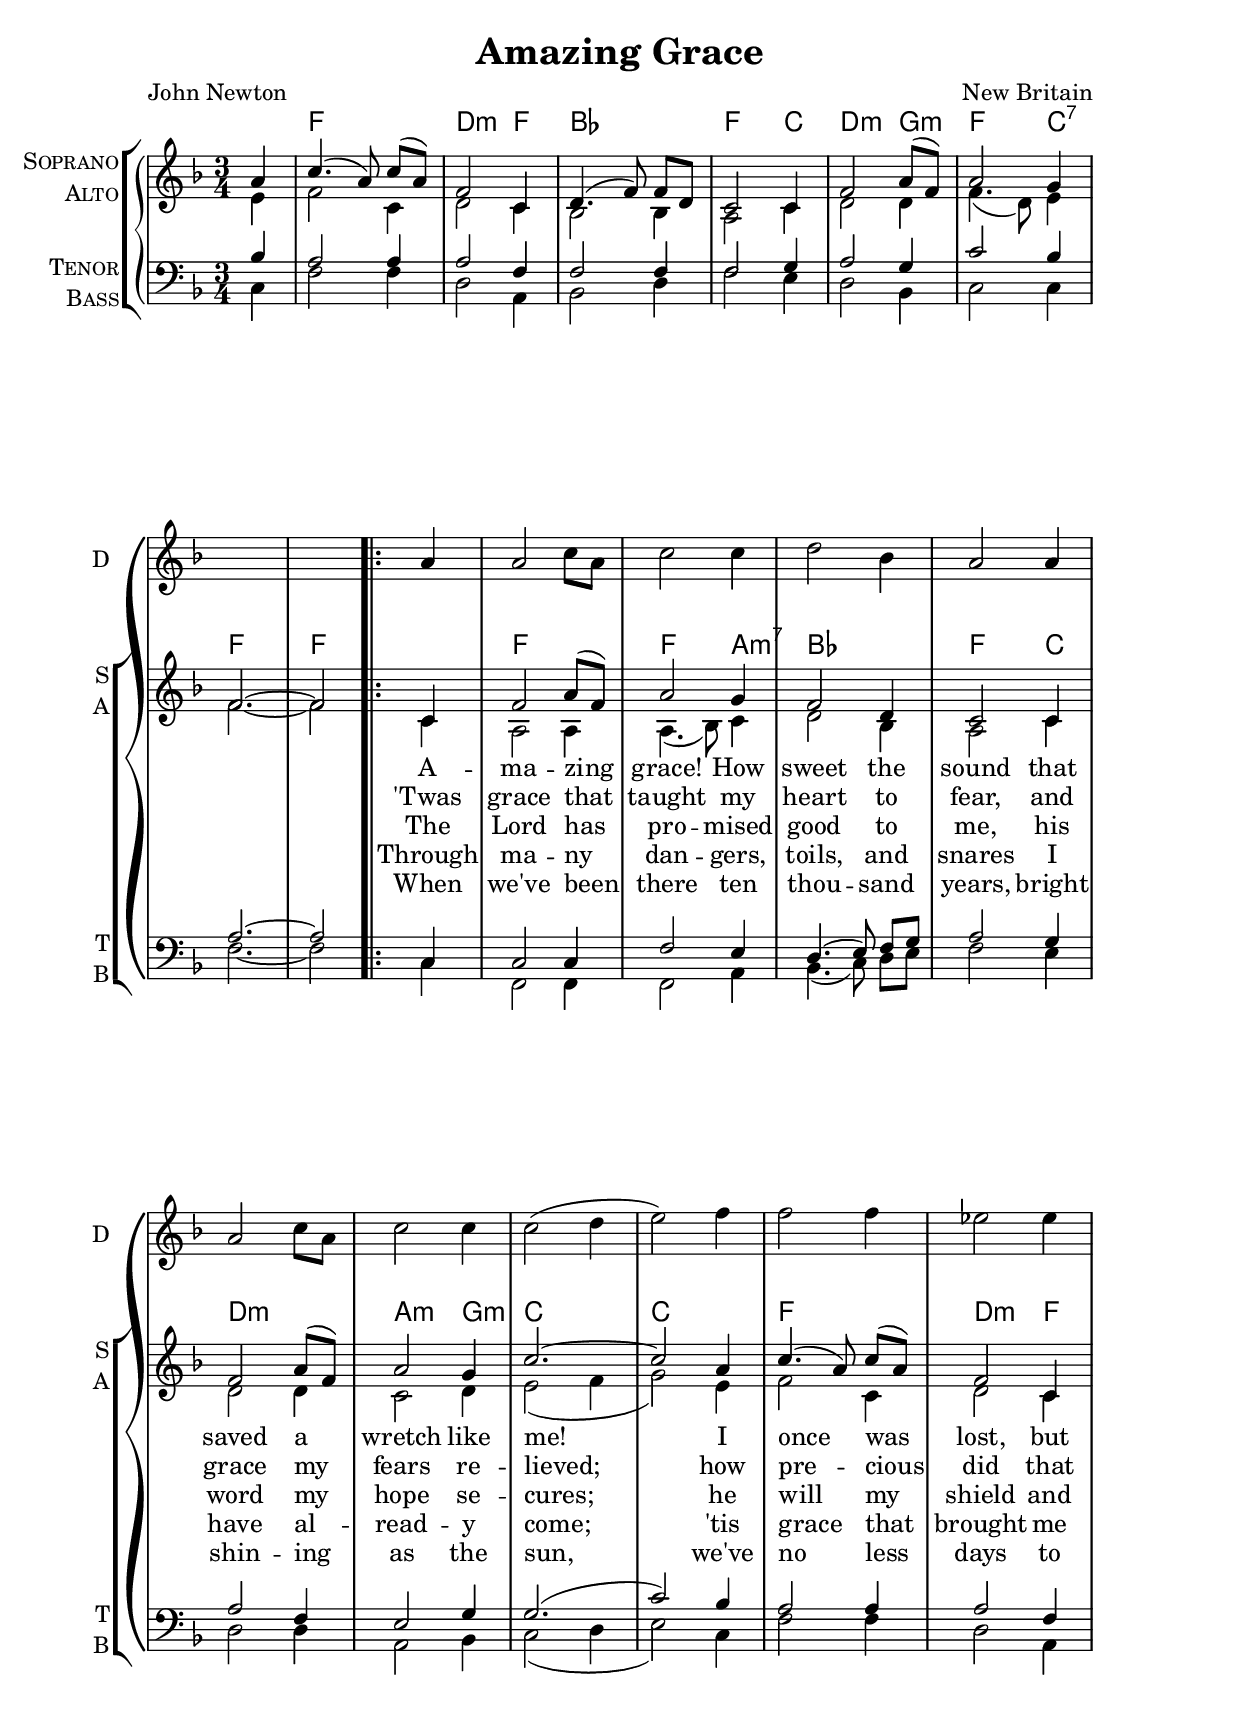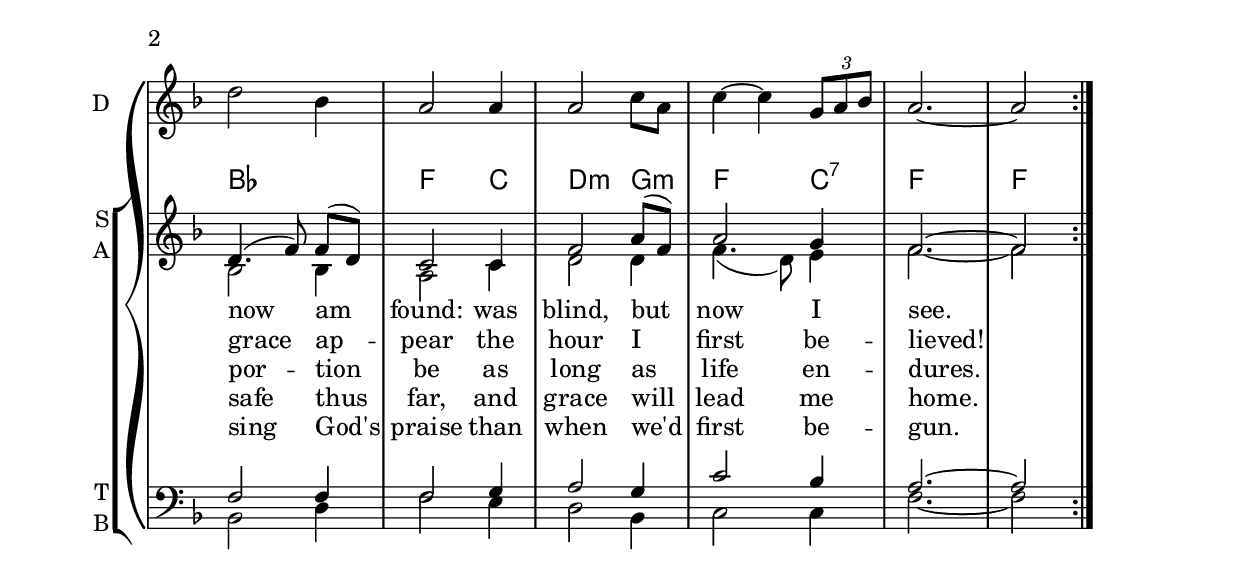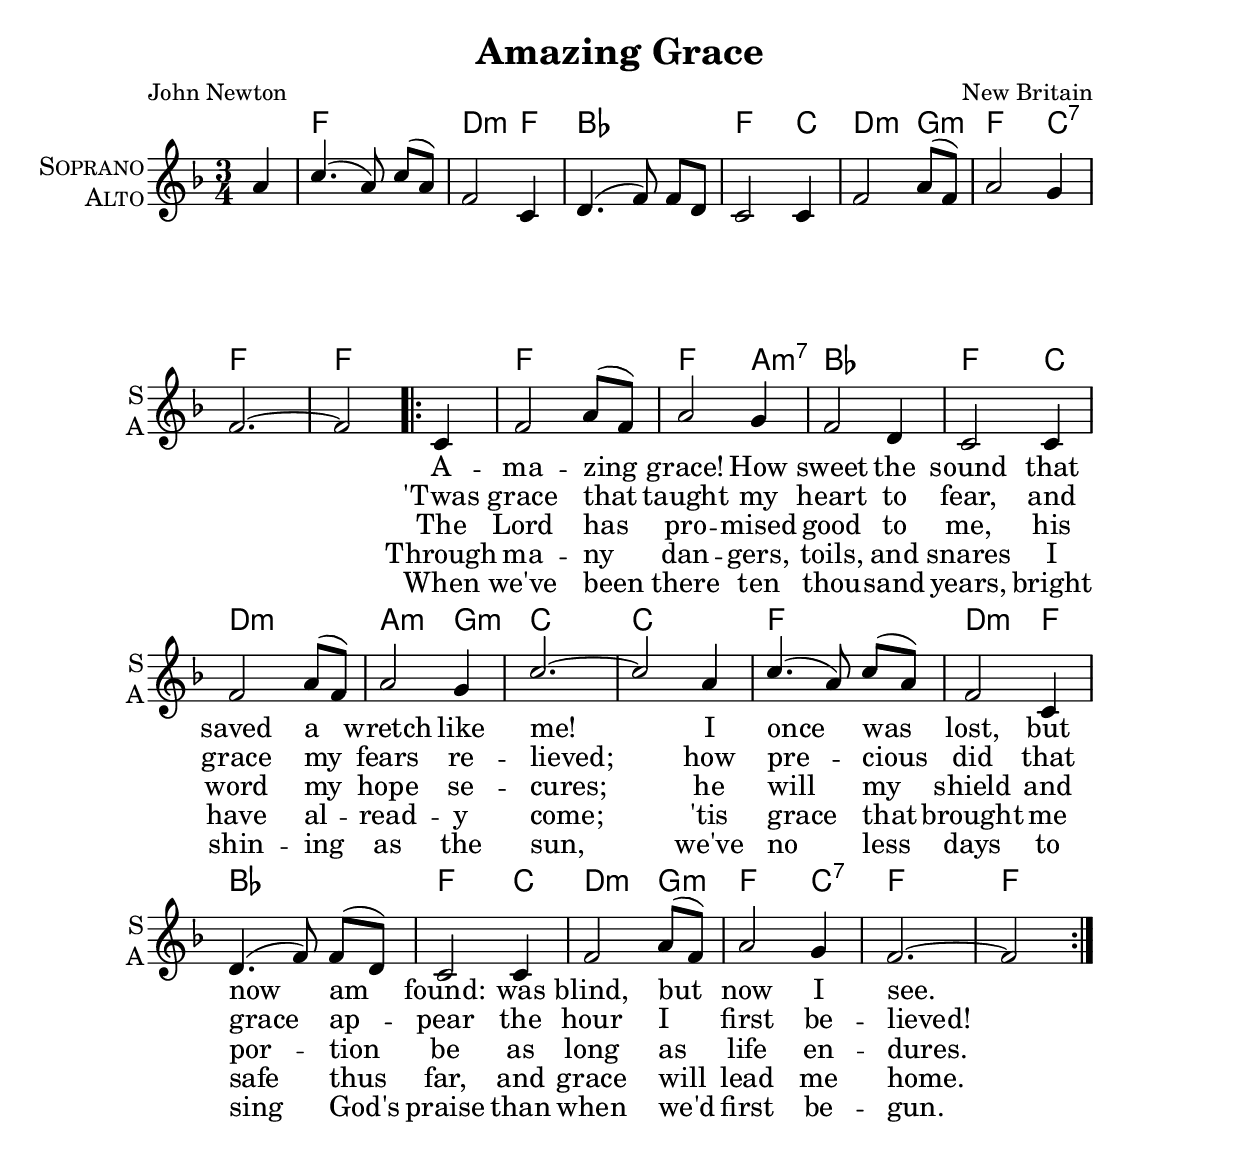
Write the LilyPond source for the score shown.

\version "2.20.0"
\include "english.ly"

\paper {
  line-width = 160\mm
  indent = 0\mm
}

\header {
  texidoc = "Melody and lyrics."
  title = "Amazing Grace"
  composer = "New Britain"
  poet = "John Newton"
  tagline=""
}

OrigKey = g
TransposeToKey = f
OrigTempo = 100
Key = \key \OrigKey \major
Time = {
  \time 3/4
  \tempo 4 = \OrigTempo
  % beam only 2 eights together: \set Timing .beatExceptions, baseMoment, beatStructure
  \set Timing.beamExceptions = #'()
  \set Timing.baseMoment = #(ly:make-moment 1/4)
  \set Timing.beatStructure = 1,1,1
}

% Comment out the next line if you want to see the metronome markings
HideMetronome = ##t

% some functions to allow you to play with the tempo
NewTempo = \OrigTempo
slower =
#(define-music-function (parser location) ()
   #{
        #(set! NewTempo (round (/(* NewTempo 95) 100)))
        #(display (format "slower: \\tempo 4 = ~a\n" NewTempo))
        \tempo 4 = #NewTempo
   #}
)
hold =
#(define-music-function (parser location) ()
   #{
        #(set! NewTempo (round (/(* NewTempo 50) 100)))
        #(display (format "hold: \\tempo 4 = ~a\n" NewTempo))
        \tempo 4 = #NewTempo
   #}
)
atempo =
#(define-music-function (parser location) ()
   #{
        #(set! NewTempo OrigTempo)
        #(display (format  "atempo: \\tempo 4 = ~a\n" NewTempo))
        \tempo 4 = #OrigTempo
   #}
)


DescantMusic = \relative c' {
  % skip intro
  \partial 4 s4 \repeat unfold 7 s2. s2
  % skip first 4 verses in the midi version
  \tag #'(play alto tenor bass) {
    s4 \repeat unfold 15 s2. s2
    s4 \repeat unfold 15 s2. s2
    s4 \repeat unfold 15 s2. s2
    s4 \repeat unfold 15 s2. s2
  }
  % 5th verse has descant
  b'4 | b2 d8 b | d2 d4 | e2 c4 | b2 b4 | b2 d8 b | d2 d4 | d2( e4 | fs2)
  g4 | g2 g4 | f2 f4 | e2 c4 | b2 b4 | b2 d8 b | \slower d4 ~ \slower 4 \slower \tuplet 3/2 { a8 b c } | \slower b2. ~ 2
}
SopranoMusic = \relative c' {
  % intro
  \partial 4 b'4 | d4.( b8) d( b) | g2 d4
  e4.( g8) g e | d2 d4 | g2 b8( g) | b2 a4 g2. ~ g2

  \bar ".|:"
  \repeat volta 5 {
    d4 | g2 b8( g) | b2 a4 | g2 e4 | d2 d4
    g2 b8( g) | b2 a4 | d2. ~ d2 b4 | d4.( b8) d( b) | g2 d4
    e4.( g8) g( e) | d2 d4 | g2 b8( g) | b2 a4 g2. ~ g2
  \bar ":|."
  }
}

AltoMusic = \relative c' {
  \partial 4 fs4 | g2 d4 | e2 d4
  c2 c4 | b2 d4 | e2 e4 | g4.( e8) fs4 | g2. ~ g2
  \repeat volta 5 {
    d4 | b2 b4 | b4.( c8) d4 | e2 c4 | b2 d4
    e2 e4 | d2 e4 | fs2( g4 | a2) fs4 | g2 d4 | e2 d4
    c2 c4 | b2 d4 | e2 e4 | g4.( e8) fs4 | g2. ~ g2
  }
}

TenorMusic = \relative c {
  \partial 4 c'4 | b2 b4 | b2 g4
  g2 g4 | g2 a4 | b2 a4 | d2 c4 | b2. ~ b2
  \repeat volta 5 {
    d,4 | d2 d4 | g2 fs4 | e4.( fs8) g a | b2 a4
    b2 g4 | fs2 a4 | a2.( d2) c4 | b2 b4 | b2 g4
    g2 g4 | g2 a4 | b2 a4 | d2 c4 | b2. ~ b2
  }
}

BassMusic = \relative c {
  \partial 4 d4 | g2 g4 | e2 b4
  c2 e4 | g2 fs4 | e2 c4 | d2 d4 | g2. ~ g2
  \repeat volta 5 {
    d4 | g,2 g4 | g2 b4 | c4.( d8) e fs | g2 fs4
    e2 e4 | b2 c4| d2( e4 | fs2) d4 | g2 g4 | e2 b4
    c2 e4 | g2 fs4 | e2 c4 | d2 d4 | g2. ~ g2
  }
}

Chords = \chordmode {
   \set noChordSymbol=""
   s4 g2. e2:m g4
   c2. g2 d4 e2:m a4:m g2 d4:7 g2. g2
   \repeat volta 5 {
     s4 g2.\p g2 b4:m7 c2. g2 d4
     e2.:m b2:m a4:m d2. d2. g2. e2:m g4
     c2. g2 d4 e2:m a4:m g2 d4:7 g2. g2
   }
}

VerseOne = \lyricmode
{
  \repeat unfold 15 " " 
  A -- ma -- zing grace! How sweet the sound that
  saved a wretch like me!  I once was lost, but
  now am found: was blind, but now I see.
}
VerseTwo = \lyricmode
{
  \repeat unfold 15 " " 
  'Twas grace that taught my heart to fear,
  and grace my fears re -- lieved;
  how pre -- cious did that grace ap -- pear
  the hour I first be -- lieved!
}
VerseThree = \lyricmode
{
  \repeat unfold 15 " " 
   The Lord has pro -- mised good to me,
  his word my hope se -- cures;
  he will my shield and por -- tion be
  as long as life en -- dures.
}
VerseFour = \lyricmode
{
  \repeat unfold 15 " " 
   Through ma -- ny dan -- gers, toils, and snares
  I have al -- read -- y come;
  'tis grace that brought me safe thus far,
  and grace will lead me home.
}
VerseFive = \lyricmode
{
  \repeat unfold 15 " " 
  When we've been there ten thou -- sand years,
  bright shin -- ing as the sun,
  we've no less days to sing God's praise
  than when we'd first be -- gun.
}

%{
   Lilypond code to create pdf and midi files, and also parts files (xxx-Alto.midi, xxx-Tenor.midi, xxx-Bass.midi) .
   Also creates a Lead sheet if guitar chords are included, and an Accomp pdf if organ music is provided.
   To use this file:
   Create variables as shown below.  Put tempo changes in the sop line only - it will be applied to all parts files.
   Then include at the bottom of the file:
   


OrigTempo = 120
OrigKey = d
TransposeToKey = d    % you can transpose the entire thing by changing this
Key = \key \OrigKey \major
Time = {
  \numericTimeSignature
  \time 4/4
  \tempo 4 = \OrigTempo
}

Chords <- optional chords (if defined, will produce a Lead sheet with just melody, lyrics, and chords)
SopranoMusic
DescantMusic   <- optional descant line
AltoMusic
TenorMusic
BassMusic
OrganRH <- optional separate accompaniment RH
OrganLH <- optional separate accompaniment LH
OrganDynamics -> optional dynamics for accomp




 YMMV - This is still a work in progress
   TODO:
   - alto line doesn't play notes that are in the sop line at the right volume
   - I tweak this file sometimes to get or hide metronome marks, bar numbers, etc - should pass in a variable somehow
   - tweaks also required to adjust spacing for the specific piece...
   - dynamics?
   - have to edit this file to turn articulate on/off
%}

\include "articulate.ly"

SopranoMidiInstrument = "acoustic grand"
AltoMidiInstrument = "acoustic grand"
TenorMidiInstrument = "acoustic grand"
BassMidiInstrument = "acoustic grand"
SopranoInstrumentName = "Soprano"
SopranoShortInstrumentName = "S"

% kludgey way to exclude some stuff if the calling music doesn't include it
include-verse =
#(define-scheme-function (verse) (string?)
    (define sym (string->symbol verse))
      (if (null? (ly:parser-lookup sym))
          #f #t)
)

#(define (define-missing-variable! id)
  "Check if the identifier listed in the argument is
   known to the parser.  If not, define it and set
   its value to #f"
        (define sym (string->symbol id))
        (if (null? (ly:parser-lookup sym))
            (ly:parser-define! sym #f)
        )
)

#(define-missing-variable! "HideMetronome")

music = {
  \transpose \OrigKey \TransposeToKey
  \new GrandStaff <<
    #(if (include-verse "DescantMusic") #{
    % descant in the parts midi only
    % if you don't want to print the descant, remove print from the set of tags on the next line
    \tag #'(print play alto tenor bass) \new Staff 
      \with { 
%        midiInstrument = "flute" 
        instrumentName = \markup \smallCaps "Descant"
        shortInstrumentName = \markup \smallCaps "D"
      }
%    \articulate 
    <<  
      \Key
      \Time
      {
        \tag #'(accomp alto tenor bass) \set Staff.midiMaximumVolume = #0.4 % quieter melody in the parts files - keep the descant in to get any tempo changes in the (usually) last verse
        \DescantMusic % include enough skips to put it where you want it (i.e. last verse)
      }
    >>
    #})
    #(if (include-verse "Chords") #{
      \new ChordNames {
        \tag #'(print play lead) \Chords
      }
    #})

    \new ChoirStaff <<
    \tag #'(print play lead soprano alto tenor bass) \new Staff 
    \with { 
      \remove "Dynamic_engraver" 
      midiInstrument = "acoustic grand" 
      instrumentName = \markup { \right-column { \smallCaps "Soprano" \line { \smallCaps "Alto" } } }
      shortInstrumentName = \markup { \right-column { \smallCaps "S" \line { \smallCaps "A" } } }
    }
    <<
      \override Staff.TimeSignature #'style = #'()
       #(if HideMetronome #{ \omit Score.MetronomeMark #} )
      \new Voice = "sopranos" 
      \with { 
%        \remove "Dynamic_engraver" 
      } {
        % this makes the alto part quiet if it's the same note as the sop - can't figure out how to avoid this
        \tag #'(alto tenor bass) \set Voice.midiMaximumVolume = #0.6 % quieter melody in the parts files
        \tag #'(play) \set Voice.midiMaximumVolume = #1.5 % louder melody in the complete version
        \voiceOne
        << 
          \Key
          \Time
          {
            % all parts include the sop line so that timing can be put there and applied to all parts
            \tag #'(print play lead soprano alto tenor bass) \SopranoMusic
          }
        >>
      }
    #(if (include-verse "AltoMusic") #{
      \new Voice = "altos" \with { \remove "Dynamic_engraver" } {
        \tag #'(alto) \set Voice.midiMaximumVolume = #1.2  % louder when generating the alto part
        \voiceTwo
        << 
          \Key
          \Time
          {
            \tag #'(print play alto) \AltoMusic
          }
        >>
      }
    #})
    >>
    \new Lyrics = "lyricsOne"
    \new Lyrics = "lyricsTwo"
    \new Lyrics = "lyricsThree"
    \new Lyrics = "lyricsFour"
    \new Lyrics = "lyricsFive"
    \new Lyrics = "lyricsSix"
    \tag #'(print play tenor bass) \new Staff = "men" 
      \with {
        midiInstrument = "acoustic grand" 
        instrumentName = \markup { \right-column { \smallCaps "Tenor" \line { \smallCaps "Bass" } } }
        shortInstrumentName = \markup { \right-column { \smallCaps "T" \line { \smallCaps "B" } } }
      }
    <<
      \override Staff.TimeSignature #'style = #'()
      \tag #'(tenor bass) \set Staff.midiMaximumVolume = #1.2  % louder when generating the men's parts
      \clef bass
    #(if (include-verse "TenorMusic") #{
      \new Voice = "tenors" \with { \remove "Dynamic_engraver" } {
        \voiceOne
        << 
          \Key 
          \Time
          {
            \tag #'(print play tenor) \TenorMusic
          }
         >>
      }
    #})
      \new Voice = "basses" \with { \remove "Dynamic_engraver" } {
        \voiceTwo
        << 
          \Key
          \Time
          {
            \tag #'(print play bass) \BassMusic
          }
        >>
      }
    >>
    \tag #'(print lead) \context Lyrics = "lyricsOne" \lyricsto "sopranos" \VerseOne
     #(if (include-verse "VerseTwo") #{ \tag #'(print lead) \context Lyrics = "lyricsTwo" \lyricsto "sopranos" \VerseTwo#})
     #(if (include-verse "VerseThree") #{\tag #'(print lead) \context Lyrics = "lyricsThree" \lyricsto "sopranos" \VerseThree#})
     #(if (include-verse "VerseFour") #{\tag #'(print lead) \context Lyrics = "lyricsFour" \lyricsto "sopranos" \VerseFour#})
     #(if (include-verse "VerseFive") #{\tag #'(print lead) \context Lyrics = "lyricsFive" \lyricsto "sopranos" \VerseFive#})
     #(if (include-verse "VerseSix") #{\tag #'(print lead) \context Lyrics = "lyricsSix" \lyricsto "sopranos" \VerseSix#})
     #(if (include-verse "VerseSeven") #{\tag #'(print lead) \context Lyrics = "lyricsSeven" \lyricsto "sopranos" \VerseSeven#})
    >> % end of ChoirStaff

    #(if (include-verse "OrganRH") #{
    \tag #'(print accomp) \new PianoStaff 
      \with { midiInstrument = "acoustic grand" }
%    \articulate 
          <<
          \tag #'midi \new Dynamics = "dynamics" \OrganDynamics  % for the midi
        \new Staff {
          \clef "treble"
          \override Staff.NoteCollision.merge-differently-headed = ##t
          \set Staff.soloText = #""
          \set Staff.aDueText = #""
          \Key
          \Time
          <<
          \new Voice <<
            \OrganRH
            \tag #'midi \OrganDynamics   % for the midi
          >>
          \new NullVoice = "accompVoice" { \SopranoMusic } % not printed but used to align lyrics
          >>
        }
    \tag #'(accomp print) \context Lyrics = "lyricsOne" \lyricsto "accompVoice" \VerseOne
    \tag #'(accomp print) \context Lyrics = "lyricsTwo" \lyricsto "accompVoice" \VerseTwo
        \tag #'(accomp print lead) \new Dynamics {   % for the layout
          \OrganDynamics
        }
        \new Staff {
          \clef "bass"
          \set Staff.soloText = #""
          \set Staff.soloIIText = #""
          \set Staff.aDueText = #""
          \Key
          \Time
          \new Voice <<
            \OrganLH
            \tag #'midi \OrganDynamics   % for the midi
          >>
        }
      >> % organ

    #})
  >>
}

\score {
  \keepWithTag #'print \music
  \layout {
    \context {
      \ChordNames
      \consists "Stanza_number_engraver"
    }
    \context {
      \Score
      \RemoveAllEmptyStaves
      \override VerticalAxisGroup.remove-empty = ##t
      \omit BarNumber
    }
  }
}
\score {
  \keepWithTag #'play \unfoldRepeats \music
  \midi { }
}

% TODO - I can't figure out how to stop this from making a bogus .pdf (layout) when there is nothing tagged organRH...
\book {
    \bookOutputSuffix "Accomp"
    \score {
      \keepWithTag #'(accomp midi) \unfoldRepeats \music
#(if (include-verse "OrganLH") #{
      \midi { 
        \context { 
            \type "Performer_group" 
            \name Dynamics 
            \consists "Piano_pedal_performer" 
        } 
        \context { 
            \Staff 
            \accepts Dynamics 
        } 
        \context { 
            \PianoStaff 
            \accepts Dynamics 
        } 

        \context
        {
            \Voice
            \consists "Dynamic_performer"
        }
        \context
        {
            \Staff
            \consists "Dynamic_performer"
        }
      }
#})
    }
    \score {
      \keepWithTag #'(accomp) \keepWithTag #'(print) \music
#(if (include-verse "OrganRH") #{
      \layout { }
#})
    }
}


\book {
  \bookOutputSuffix "Lead"
    \paper {
      page-count = #1
      system-system-spacing.basic-distance = #22
    }
  \score {
    \keepWithTag #'(lead) \music
    \layout {
      indent = #0
      #(layout-set-staff-size 22)
      \context {
        \ChordNames
        \consists "Stanza_number_engraver"
      }
      \context {
        \Score
        \omit BarNumber
      }
      \context {
        \Staff
        \RemoveAllEmptyStaves
      }
    }
  }
}
\book {
  \bookOutputSuffix "Alto"
  \score {
    \keepWithTag #'(alto) \unfoldRepeats \music
    \midi { }
  }
}
\book {
  \bookOutputSuffix "Tenor"
  \score {
    \keepWithTag #'(tenor) \unfoldRepeats \music
    \midi { }
  }
}
\book {
  \bookOutputSuffix "Bass"
  \score {
    \keepWithTag #'(bass) \unfoldRepeats \music
    \midi { }
  }
}

